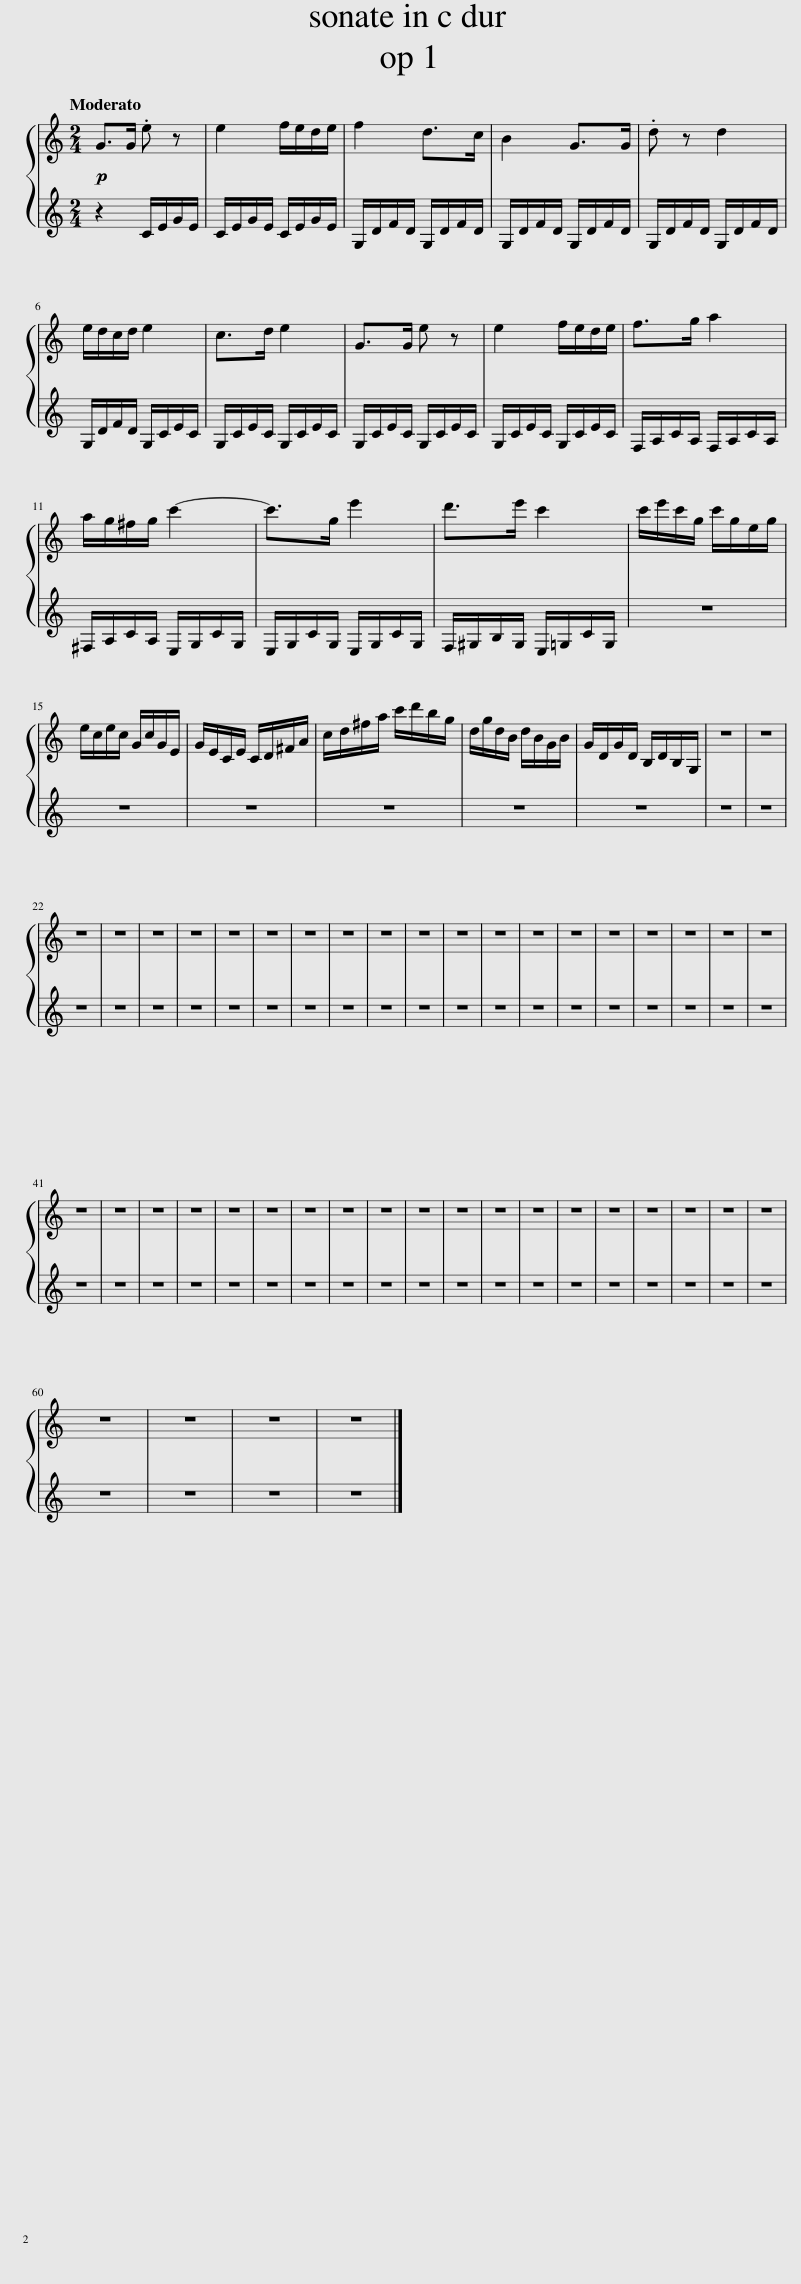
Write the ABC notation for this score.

X:1
%%score { 1 | 2 }
L:1/8
Q:1/4=114
M:2/4
I:linebreak $
K:C
V:1 treble
V:2 treble
V:1
!p! G>G .e z | e2 f/e/d/e/ | f2 d>c | B2 G>G | .d z d2 |$ %5
 e/d/c/d/ e2 | c>d e2 | G>G e z | e2 f/e/d/e/ | f>g a2 |$ %10
 a/g/^f/g/ c'2- | c'>g e'2 | d'>e' c'2 | c'/e'/c'/g/ c'/g/e/g/ |$ e/c/e/c/ G/c/G/E/ | %15
 G/E/C/E/ C/D/^F/A/ | c/d/^f/a/ c'/d'/b/g/ | d/g/d/B/ d/B/G/B/ | G/D/G/D/ B,/D/B,/G,/ | z4 | %20
 z4 |$ z4 | z4 | z4 | z4 | %25
 z4 | z4 | z4 | z4 | z4 | %30
 z4 | z4 | z4 | z4 | z4 | %35
 z4 | z4 | z4 | z4 | z4 |$ %40
 z4 | z4 | z4 | z4 | z4 | %45
 z4 | z4 | z4 | z4 | z4 | %50
 z4 | z4 | z4 | z4 | z4 | %55
 z4 | z4 | z4 | z4 |$ z4 | %60
 z4 | z4 | z4 |] %63
V:2
 z2 C/E/G/E/ | C/E/G/E/ C/E/G/E/ | G,/D/F/D/ G,/D/F/D/ | G,/D/F/D/ G,/D/F/D/ | G,/D/F/D/ G,/D/F/D/ |$ %5
 G,/D/F/D/ G,/C/E/C/ | G,/C/E/C/ G,/C/E/C/ | G,/C/E/C/ G,/C/E/C/ | G,/C/E/C/ G,/C/E/C/ | F,/A,/C/A,/ F,/A,/C/A,/ |$ %10
 ^F,/A,/C/A,/ E,/G,/C/G,/ | E,/G,/C/G,/ E,/G,/C/G,/ | F,/^G,/B,/G,/ E,/=G,/C/G,/ | z4 |$ z4 | %15
 z4 | z4 | z4 | z4 | z4 | %20
 z4 |$ z4 | z4 | z4 | z4 | %25
 z4 | z4 | z4 | z4 | z4 | %30
 z4 | z4 | z4 | z4 | z4 | %35
 z4 | z4 | z4 | z4 | z4 |$ %40
 z4 | z4 | z4 | z4 | z4 | %45
 z4 | z4 | z4 | z4 | z4 | %50
 z4 | z4 | z4 | z4 | z4 | %55
 z4 | z4 | z4 | z4 |$ z4 | %60
 z4 | z4 | z4 |] %63
